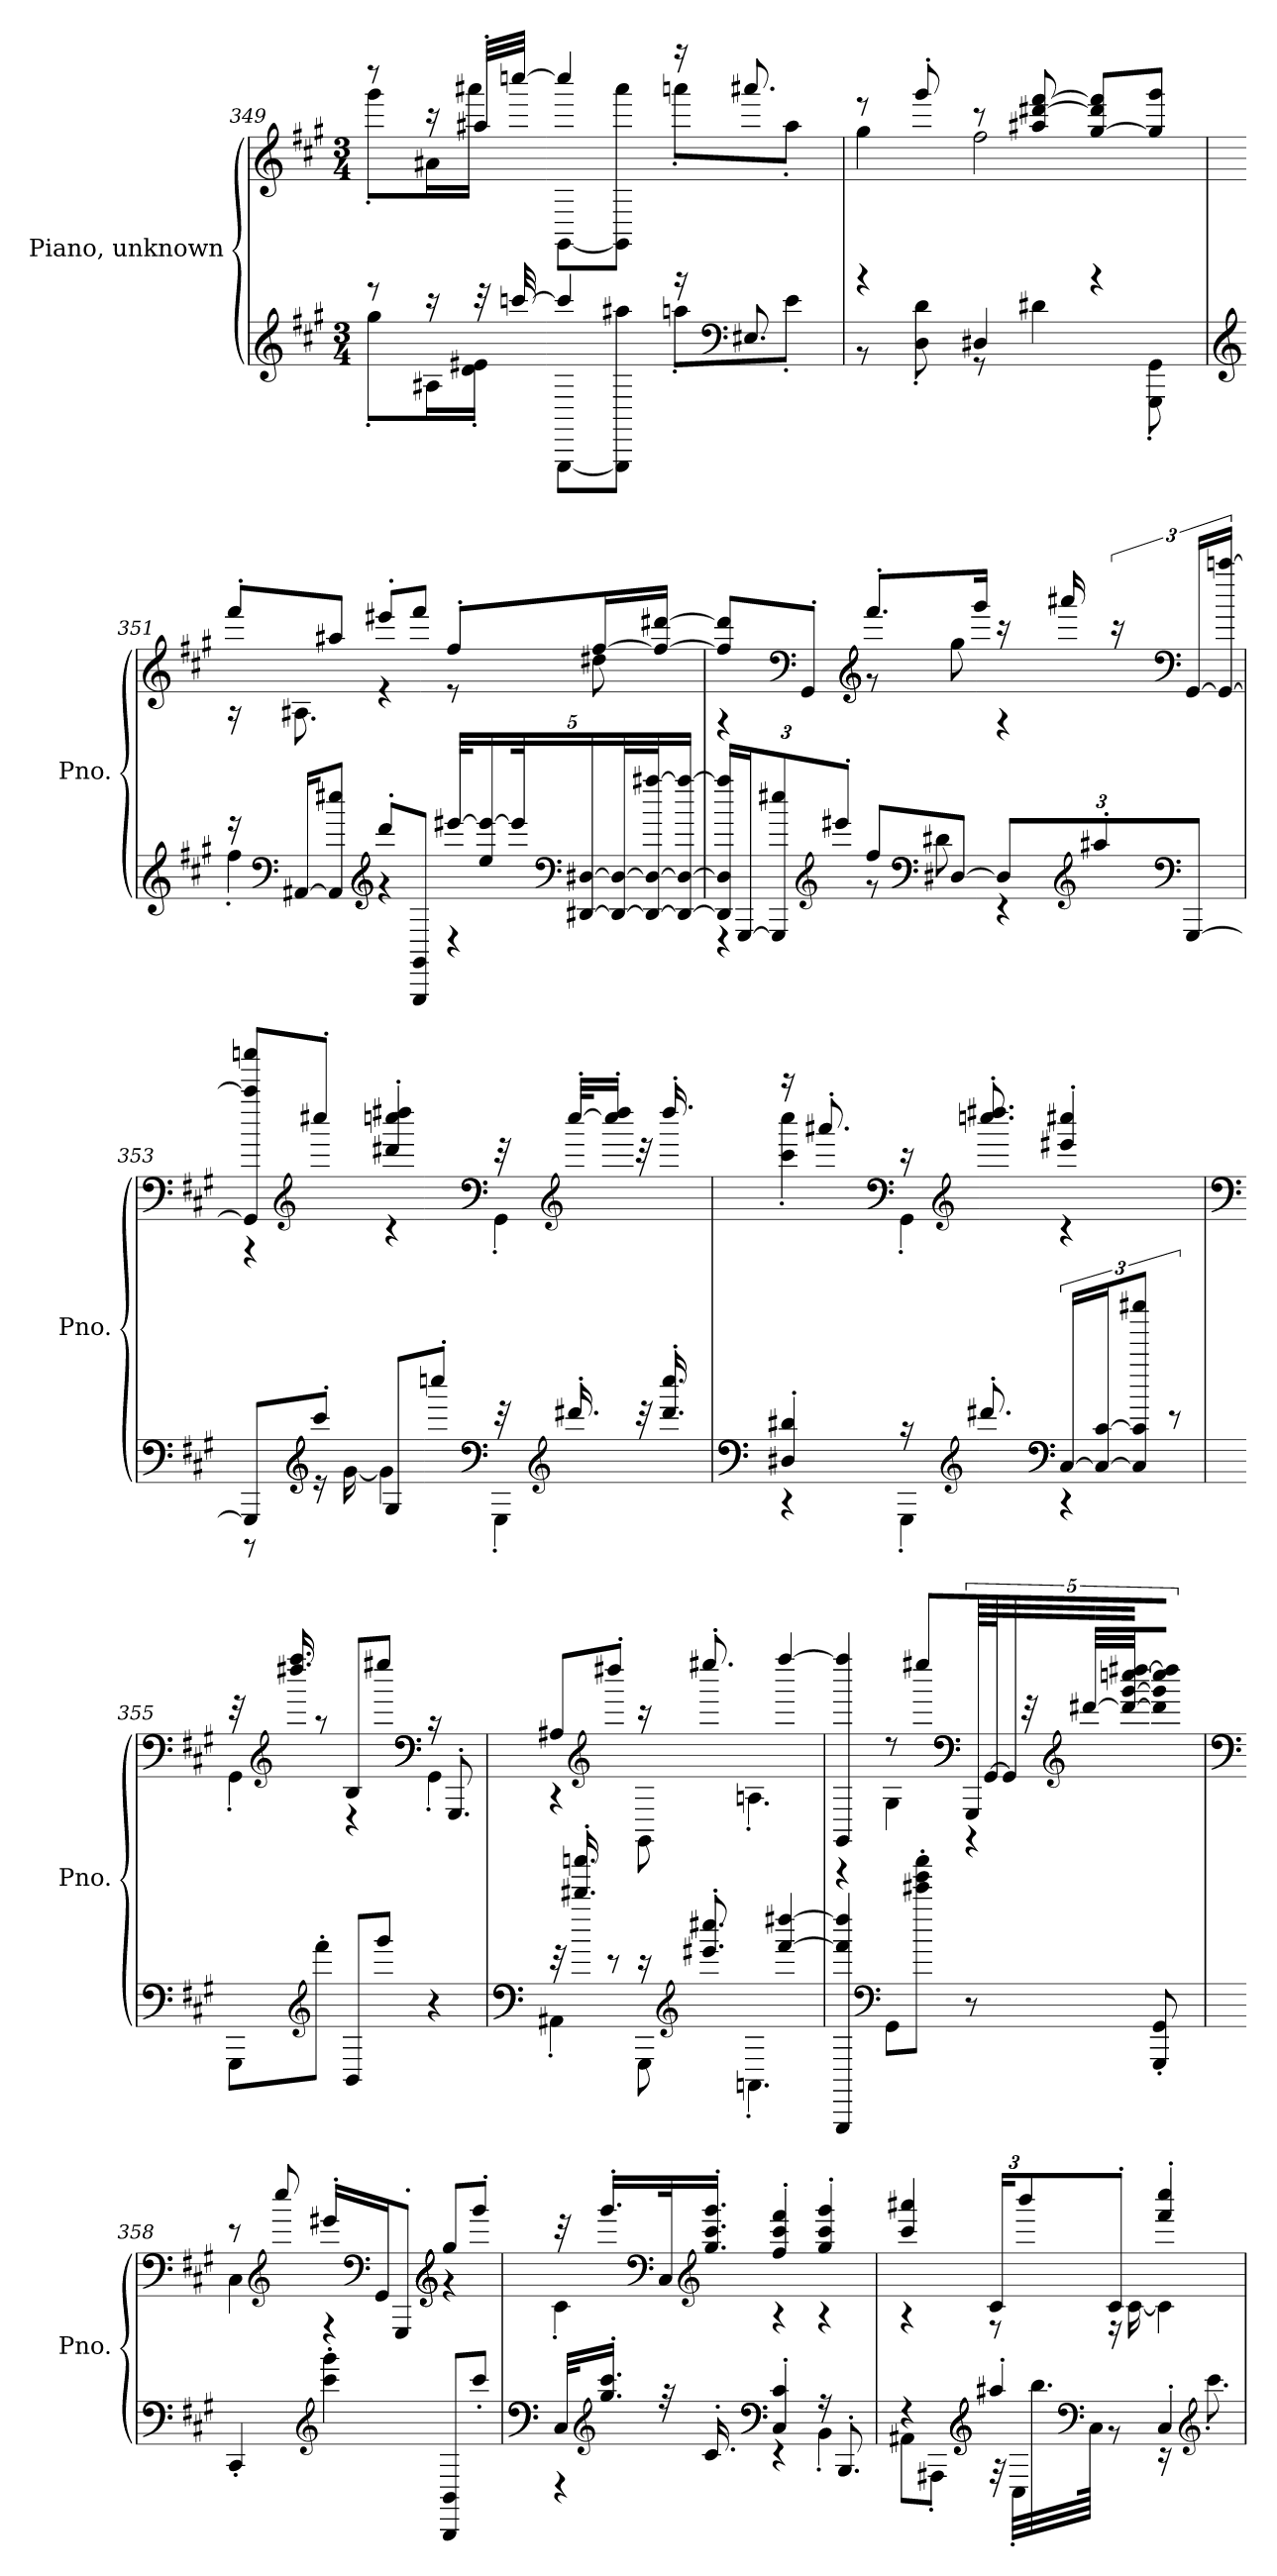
**kern	**kern
*part1	*part1
*staff2	*staff1
*I"Piano, unknown	*
*I'Pno.	*
!!LO:LB:g=z
*clefG2	*clefG2
*k[f#c#g#]	*k[f#c#g#]
*M3/4	*M3/4
=349	=349
*^	*^
8r	8gg#'\L	8r	8ggg#'\L
16r	16A#X\L	16r	16a#X\L
32r	16d\' 16e#X\'JJ	32aa#X'/LLL	16aaa#X\JJ
[32cccn/	.	[32ccccn/JJJ	.
4ccc/]	[8GGG#\L	4cccc/]	[8GG#\L
.	8GGG#\] 8aa#X\J	.	8GG#\] 8aaa#\J
16r	8aan'\L	16r	8aaan'\L
*clefF4	*	*	*
8.E#X/	.	8.aaa#X/	.
.	8e#'\J	.	8aa#'\J
=350	=350	=350	=350
4r	8r	8r	4gg#\
.	8D\' 8d\'	8ggg#'/	.
4D#X/	8r	8r	2ff#\
.	4d#X\	8aa#X/ [8ddd#X/ [8fff#/	.
4r	.	[8gg#/ 8ddd#/] 8fff#/]L	.
.	8GGG#\' 8GG#\'	8gg#/] 8ggg#/J	.
!!LO:LB:g=z	!!
=351	=351	=351	=351
*clefG2	*	*	*
16r	4ff#'\	8fff#'/L	16r
*clefF4	*	*	*
[16AA#X/KL	.	.	8.A#X\
8AA#/] 8ee#X/J	.	8aa#X/J	.
*clefG2	*	*	*
8ddd'/L	4r	8eee#X'/L	4r
8GGG#/ 8GG#/J	.	8fff#/J	.
*Xbrackettup	*	*	*
[40eee#X/KLL	4r	8ff#'/L	8r
20ee#/ 20eee#/_	.	.	.
40eee#/K]	.	.	.
*clefF4	*	*	*
[20DD#X/ [20D#X/	.	.	.
.	.	[16ff#/L	8dd#X\
40DD#/_ 40D#/_L	.	.	.
40DD#/_ 40D#/_ [40aa#X/J	.	.	.
.	.	16ff#/_ [16ddd#X/JJ	.
20DD#/_ 20D#/_ 20aa#/_JJ	.	.	.
!!LO:LB:g=z	!!
=352	=352	=352	=352
24DD#/] 24D#/] 24aa#/]LL	4r	8ff#/] 8ddd#/]L	4r
[24GGG#/J	.	.	.
12GGG#/] 12ee#X/	.	.	.
*	*	*clefF4	*
.	.	8GG#'/J	.
*clefG2	*	*	*
12eee#X'/J	.	.	.
*	*	*clefG2	*
8ff#/L	8r	8.fff#'/L	8r
*clefF4	*	*	*
[8D#X/J	8d#X\	.	8gg#\
.	.	16ggg#/Jk	.
12D#/L]	4r	16r	4r
.	.	16aaa#X/	.
*clefG2	*	*	*
12aa#X'/	.	.	.
.	.	24r	.
*clefF4	*	*clefF4	*
[12GGG#/J	.	[24GG#/LL	.
.	.	24GG#/_ [24cccn/JJ	.
!!LO:LB:g=z	!!
=353	=353	=353	=353
8GGG#/L]	8r	8GG#/] 8ccc/] 8ccccn/L	4r
*clefG2	*	*clefG2	*
8ccc#'/J	16r	8cccc#X'/J	.
.	[16g#\	.	.
8G#/L	4g#\]	4ddd#X/' 4ccccn/' 4dddd#X/'	4r
8ccccn'/J	.	.	.
*clefF4	*	*clefF4	*
32r	4GGG#'\	32r	4GG#'\
*clefG2	*	*clefG2	*
16.ddd#X'/	.	[32cccc'/KLL	.
.	.	16cccc/]' 16dddd#/'JJ	.
32r	.	32r	.
16.ddd#/' 16.cccc/'	.	16.dddd#'/	.
=354	=354	=354	=354
*clefF4	*	*	*
4D#X/' 4d#X/'	4r	16r	4ccc#\' 4cccc#\'
.	.	8.aaa#X'/	.
*	*	*clefF4	*
16r	4GGG#'\	16r	4GG#'\
*clefG2	*	*clefG2	*
8.ddd#X'/	.	8.ccccn/' 8.dddd#X/'	.
*clefF4	*	*	*
*brackettup	*	*	*
[24C#/LL	4r	4eee#X/' 4cccc#X/'	4r
24C#/_ [24c#/J	.	.	.
12C#/] 12c#/] 12eeee#X/J	.	.	.
12r	.	.	.
*v	*v	*	*
!!LO:PB:g=z	!!
=355	=355	=355
*	*clefF4	*
8GGG#\L	32r	4GG#'\
*	*clefG2	*
.	16.dddd#X/ 16.ffff#/	.
*clefG2	*	*
8fff#'\J	8r	.
8BB/L	8B/L	4r
8ggg#/J	8eeee#X/J	.
*	*clefF4	*
4r	16r	4GG#'\
.	8.GGG#'/	.
=356	=356	=356
*clefF4	*	*
*^	*	*
32r	4AA#X'\	8A#X/L	4r
16.ddd#X/' 16.ccccn/'	.	.	.
*	*	*clefG2	*
8r	.	8dddd#X'/J	.
16r	8GGG#\	16r	8GG#\
*clefG2	*	*	*
8.eee#X/' 8.cccc#X/'	.	8.eeee#X'/	.
.	4.AAn'\	.	4.An'\
[4fff#/ [4dddd#X/	.	[4ffff#/	.
*v	*v	*	*
!!LO:LB:g=z	!!
=357	=357	=357
4GGG#/ 4fff#/] 4dddd#/]	4GG#/ 4ffff#/]	4r
*clefF4	*	*
8GG#\L	8r	4G#\
8eee#X\' 8ggg#\' 8cccc#\'J	8eeee#X/L	.
*	*clefF4	*
8r	80GGG#/LLL	4r
.	[80GG#/J	.
.	40GG#/JJJ]	.
.	40r	.
*	*clefG2	*
.	[40ddd#X/LLL	.
.	40ddd#/_ [40ggg#/ [40ccccn/ [40dddd#X/JJ	.
8GGG#/' 8GG#/'	8ddd#/] 8ggg#/] 8cccc/] 8dddd#/]J	.
=358	=358	=358
*	*clefF4	*
4CC#'/	8r	4C#\
*	*clefG2	*
.	8cccc#/	.
*clefG2	*	*
4ccc#\' 4ggg#\'	16eee#X'/LL	4r
*	*clefF4	*
.	16GG#/J	.
.	8GGG#'/J	.
*	*clefG2	*
8BBB/ 8BB/L	8gg#/L	4r
8ccc#'/J	8ggg#'/J	.
!!LO:LB:g=z	!!
=359	=359	=359
*clefF4	*	*
*^	*	*
32C#/KLL	4r	32r	4c#'\
*clefG2	*	*	*
16.gg#/' 16.ccc#/'JJ	.	16.ggg#'/LL	.
*	*	*clefF4	*
32r	.	32C#/K	.
*	*	*clefG2	*
16.c#'/	.	16.gg#/' 16.ccc#/' 16.ggg#/'JJ	.
*clefF4	*	*	*
4C#/' 4c#/'	4r	4ff#/' 4ccc#/' 4fff#/'	4r
16r	4BB'\	4gg#/' 4ccc#/' 4ggg#/'	4r
8.BBB'/	.	.	.
=360	=360	=360	=360
4r	8AA#X\L	4ccc#/ 4aaa#X/	4r
.	8AAA#X'\J	.	.
*clefG2	*	*	*
*	*	*Xbrackettup	*
4aa#X'/	32r	24c#/KL	8r
.	32C#'\LLL	.	.
.	.	12bbb/	.
.	32.bb\	.	.
*clefF4	*	*	*
.	64C#\JJJk	.	.
.	8r	8c#'/J	16r
.	.	.	[16c#\
4C#'/	16r	4fff#/' 4cccc#/'	4c#\]
*clefG2	*	*	*
.	8.ccc#'\	.	.
*v	*v	*	*
*	*v	*v
=	=
*-	*-
